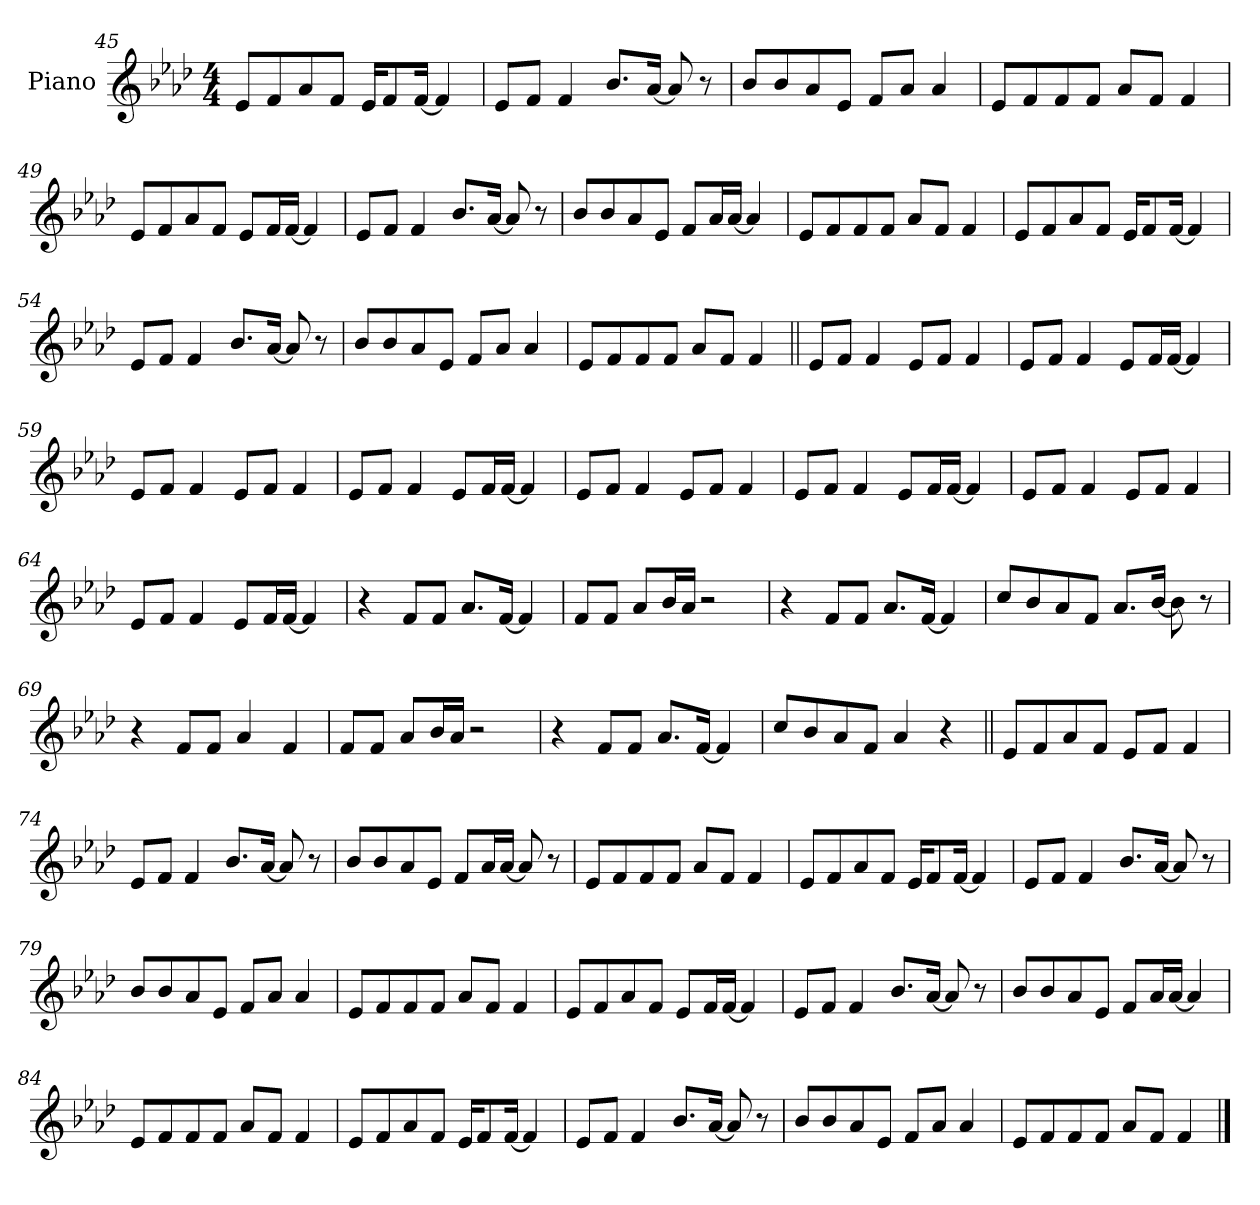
**kern
*part1
*staff1
*I"Piano
*I'Pno.
*clefG2
*k[b-e-a-d-]
*M4/4
=45
8e-L
8f
8a-
8fJ
16e-KL
8f
[16fJk
4f]
=46
8e-L
8fJ
4f
8.b-L
[16a-Jk
8a-]
8r
=47
8b-L
8b-
8a-
8e-J
8fL
8a-J
4a-
=48
8e-L
8f
8f
8fJ
8a-L
8fJ
4f
=49
8e-L
8f
8a-
8fJ
8e-L
16fL
[16fJJ
4f]
=50
8e-L
8fJ
4f
8.b-L
[16a-Jk
8a-]
8r
=51
8b-L
8b-
8a-
8e-J
8fL
16a-L
[16a-JJ
4a-]
=52
8e-L
8f
8f
8fJ
8a-L
8fJ
4f
=53
8e-L
8f
8a-
8fJ
16e-KL
8f
[16fJk
4f]
=54
8e-L
8fJ
4f
8.b-L
[16a-Jk
8a-]
8r
=55
8b-L
8b-
8a-
8e-J
8fL
8a-J
4a-
=56
8e-L
8f
8f
8fJ
8a-L
8fJ
4f
=57||
8e-L
8fJ
4f
8e-L
8fJ
4f
=58
8e-L
8fJ
4f
8e-L
16fL
[16fJJ
4f]
=59
8e-L
8fJ
4f
8e-L
8fJ
4f
=60
8e-L
8fJ
4f
8e-L
16fL
[16fJJ
4f]
=61
8e-L
8fJ
4f
8e-L
8fJ
4f
=62
8e-L
8fJ
4f
8e-L
16fL
[16fJJ
4f]
=63
8e-L
8fJ
4f
8e-L
8fJ
4f
=64
8e-L
8fJ
4f
8e-L
16fL
[16fJJ
4f]
=65
4r
8fL
8fJ
8.a-L
[16fJk
4f]
=66
8fL
8fJ
8a-L
16b-L
16a-JJ
2r
=67
4r
8fL
8fJ
8.a-L
[16fJk
4f]
=68
8ccL
8b-
8a-
8fJ
8.a-L
[16b-Jk
8b-]
8r
=69
4r
8fL
8fJ
4a-
4f
=70
8fL
8fJ
8a-L
16b-L
16a-JJ
2r
=71
4r
8fL
8fJ
8.a-L
[16fJk
4f]
=72
8ccL
8b-
8a-
8fJ
4a-
4r
=73||
8e-L
8f
8a-
8fJ
8e-L
8fJ
4f
=74
8e-L
8fJ
4f
8.b-L
[16a-Jk
8a-]
8r
=75
8b-L
8b-
8a-
8e-J
8fL
16a-L
[16a-JJ
8a-]
8r
=76
8e-L
8f
8f
8fJ
8a-L
8fJ
4f
=77
8e-L
8f
8a-
8fJ
16e-KL
8f
[16fJk
4f]
=78
8e-L
8fJ
4f
8.b-L
[16a-Jk
8a-]
8r
=79
8b-L
8b-
8a-
8e-J
8fL
8a-J
4a-
=80
8e-L
8f
8f
8fJ
8a-L
8fJ
4f
=81
8e-L
8f
8a-
8fJ
8e-L
16fL
[16fJJ
4f]
=82
8e-L
8fJ
4f
8.b-L
[16a-Jk
8a-]
8r
=83
8b-L
8b-
8a-
8e-J
8fL
16a-L
[16a-JJ
4a-]
=84
8e-L
8f
8f
8fJ
8a-L
8fJ
4f
=85
8e-L
8f
8a-
8fJ
16e-KL
8f
[16fJk
4f]
=86
8e-L
8fJ
4f
8.b-L
[16a-Jk
8a-]
8r
=87
8b-L
8b-
8a-
8e-J
8fL
8a-J
4a-
=88
8e-L
8f
8f
8fJ
8a-L
8fJ
4f
==
*-
